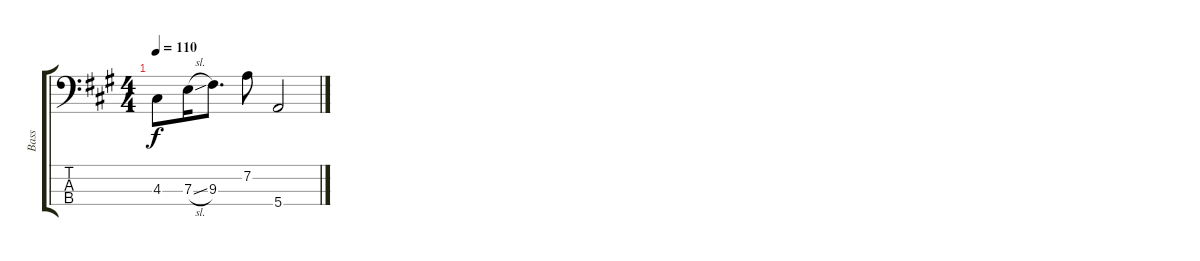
\track ("Bass" "Bass") {instrument electricbassfinger}
\staff {score tabs}
\tuning (G2 D2 A1 E1) {hide}
\ts (4 4)
\tempo 110
\clef f4
\ks a
4.3{t}.8{dy f} 7.3{sl}.16 9.3.8{d} 7.2.8 5.4.2
